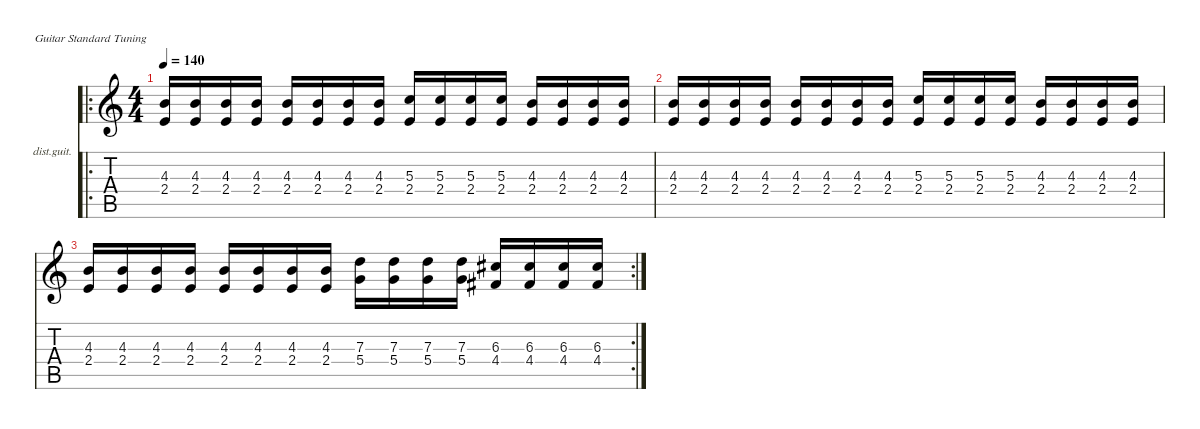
\defaultSystemsLayout 4
\hideDynamics
\bracketExtendMode nobrackets
\firstSystemTrackNameOrientation horizontal
\otherSystemsTrackNameOrientation horizontal
\track ("Distortion Guitar" "dist.guit.") {instrument distortionguitar}
\staff {score tabs}
\tuning (E4 B3 G3 D3 A2 E2)
\ro
\ts (4 4)
\tempo 140
\clef g2
\ks c
(2.4 4.3).16{dy mf instrument distortionguitar} (2.4 4.3).16 (2.4 4.3).16 (2.4 4.3).16 (2.4 4.3).16 (2.4 4.3).16 (2.4 4.3).16 (2.4 4.3).16 (2.4 5.3).16 (2.4 5.3).16 (2.4 5.3).16 (2.4 5.3).16 (2.4 4.3).16 (2.4 4.3).16 (2.4 4.3).16 (2.4 4.3).16 |
(2.4 4.3).16 (2.4 4.3).16 (2.4 4.3).16 (2.4 4.3).16 (2.4 4.3).16 (2.4 4.3).16 (2.4 4.3).16 (2.4 4.3).16 (2.4 5.3).16 (2.4 5.3).16 (2.4 5.3).16 (2.4 5.3).16 (2.4 4.3).16 (2.4 4.3).16 (2.4 4.3).16 (2.4 4.3).16 |
\rc 2
(2.4 4.3).16 (2.4 4.3).16 (2.4 4.3).16 (2.4 4.3).16 (2.4 4.3).16 (2.4 4.3).16 (2.4 4.3).16 (2.4 4.3).16 (5.4 7.3).16 (5.4 7.3).16 (5.4 7.3).16 (5.4 7.3).16 (4.4{acc #} 6.3{acc #}).16 (4.4{acc #} 6.3{acc #}).16 (4.4{acc #} 6.3{acc #}).16 (4.4{acc #} 6.3{acc #}).16
